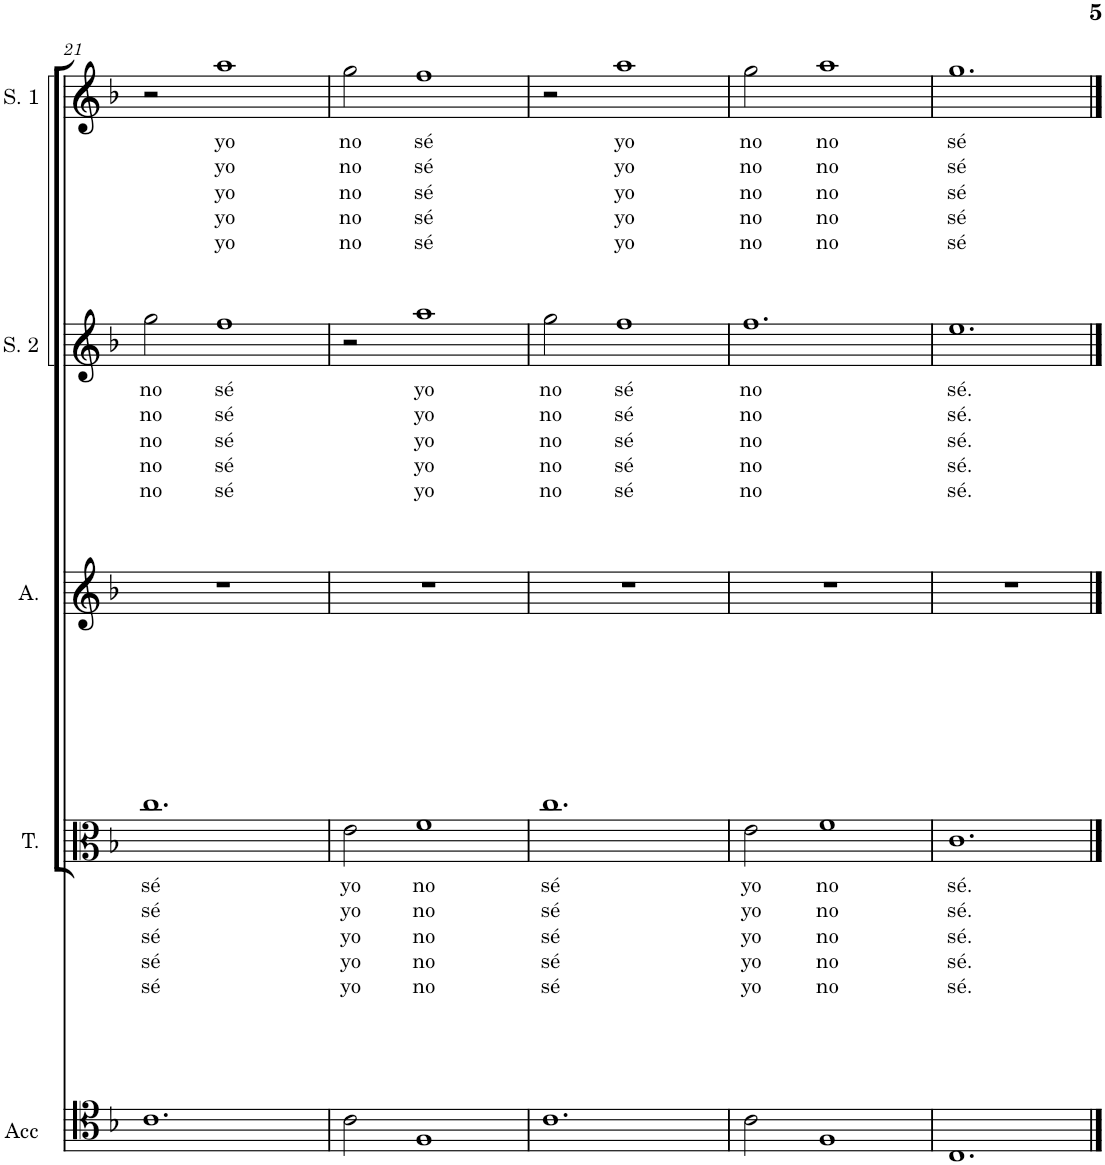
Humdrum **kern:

**kern	**kern	**text	**text	**text	**text	**text	**kern	**kern	**text	**text	**text	**text	**text	**kern	**text	**text	**text	**text	**text
*part5	*part4	*part4	*part4	*part4	*part4	*part4	*part3	*part2	*part2	*part2	*part2	*part2	*part2	*part1	*part1	*part1	*part1	*part1	*part1
*staff5	*staff4	*staff4	*staff4	*staff4	*staff4	*staff4	*staff3	*staff2	*staff2	*staff2	*staff2	*staff2	*staff2	*staff1	*staff1	*staff1	*staff1	*staff1	*staff1
*I"Acompañamiento	*I"Tenor	*	*	*	*	*	*I"Alto	*I"Soprano 2	*	*	*	*	*	*I"Soprano 1	*	*	*	*	*
*	*I'T.	*	*	*	*	*	*I'A.	*I'S. 2	*	*	*	*	*	*I'S. 1	*	*	*	*	*
!!LO:PB:g=z
*clefC4	*clefC3	*	*	*	*	*	*clefG2	*clefG2	*	*	*	*	*	*clefG2	*	*	*	*	*
*k[b-]	*k[b-]	*	*	*	*	*	*k[b-]	*k[b-]	*	*	*	*	*	*k[b-]	*	*	*	*	*
*M3/2	*M3/2	*	*	*	*	*	*M3/2	*M3/2	*	*	*	*	*	*M3/2	*	*	*	*	*
=21	=21	=21	=21	=21	=21	=21	=21	=21	=21	=21	=21	=21	=21	=21	=21	=21	=21	=21	=21
!	!	!LO:LY:b	!LO:LY:b	!LO:LY:b	!LO:LY:b	!LO:LY:b	!	!	!LO:LY:b	!LO:LY:b	!LO:LY:b	!LO:LY:b	!LO:LY:b	!	!	!	!	!	!
1.c	1.cc	sé	sé	sé	sé	sé	1.r	2gg\	no	no	no	no	no	2r	.	.	.	.	.
!	!	!	!	!	!	!	!	!	!LO:LY:b	!LO:LY:b	!LO:LY:b	!LO:LY:b	!LO:LY:b	!	!LO:LY:b	!LO:LY:b	!LO:LY:b	!LO:LY:b	!LO:LY:b
.	.	.	.	.	.	.	.	1ff	sé	sé	sé	sé	sé	1aa	yo	yo	yo	yo	yo
=22	=22	=22	=22	=22	=22	=22	=22	=22	=22	=22	=22	=22	=22	=22	=22	=22	=22	=22	=22
!	!	!LO:LY:b	!LO:LY:b	!LO:LY:b	!LO:LY:b	!LO:LY:b	!	!	!	!	!	!	!	!	!LO:LY:b	!LO:LY:b	!LO:LY:b	!LO:LY:b	!LO:LY:b
2c\	2e\	yo	yo	yo	yo	yo	1.r	2r	.	.	.	.	.	2gg\	no	no	no	no	no
!	!	!LO:LY:b	!LO:LY:b	!LO:LY:b	!LO:LY:b	!LO:LY:b	!	!	!LO:LY:b	!LO:LY:b	!LO:LY:b	!LO:LY:b	!LO:LY:b	!	!LO:LY:b	!LO:LY:b	!LO:LY:b	!LO:LY:b	!LO:LY:b
1F	1f	no	no	no	no	no	.	1aa	yo	yo	yo	yo	yo	1ff	sé	sé	sé	sé	sé
=23	=23	=23	=23	=23	=23	=23	=23	=23	=23	=23	=23	=23	=23	=23	=23	=23	=23	=23	=23
!	!	!LO:LY:b	!LO:LY:b	!LO:LY:b	!LO:LY:b	!LO:LY:b	!	!	!LO:LY:b	!LO:LY:b	!LO:LY:b	!LO:LY:b	!LO:LY:b	!	!	!	!	!	!
1.c	1.cc	sé	sé	sé	sé	sé	1.r	2gg\	no	no	no	no	no	2r	.	.	.	.	.
!	!	!	!	!	!	!	!	!	!LO:LY:b	!LO:LY:b	!LO:LY:b	!LO:LY:b	!LO:LY:b	!	!LO:LY:b	!LO:LY:b	!LO:LY:b	!LO:LY:b	!LO:LY:b
.	.	.	.	.	.	.	.	1ff	sé	sé	sé	sé	sé	1aa	yo	yo	yo	yo	yo
=24	=24	=24	=24	=24	=24	=24	=24	=24	=24	=24	=24	=24	=24	=24	=24	=24	=24	=24	=24
!	!	!LO:LY:b	!LO:LY:b	!LO:LY:b	!LO:LY:b	!LO:LY:b	!	!	!LO:LY:b	!LO:LY:b	!LO:LY:b	!LO:LY:b	!LO:LY:b	!	!LO:LY:b	!LO:LY:b	!LO:LY:b	!LO:LY:b	!LO:LY:b
2c\	2e\	yo	yo	yo	yo	yo	1.r	1.ff	no	no	no	no	no	2gg\	no	no	no	no	no
!	!	!LO:LY:b	!LO:LY:b	!LO:LY:b	!LO:LY:b	!LO:LY:b	!	!	!	!	!	!	!	!	!LO:LY:b	!LO:LY:b	!LO:LY:b	!LO:LY:b	!LO:LY:b
1F	1f	no	no	no	no	no	.	.	.	.	.	.	.	1aa	no	no	no	no	no
=25	=25	=25	=25	=25	=25	=25	=25	=25	=25	=25	=25	=25	=25	=25	=25	=25	=25	=25	=25
!	!	!LO:LY:b	!LO:LY:b	!LO:LY:b	!LO:LY:b	!LO:LY:b	!	!	!LO:LY:b	!LO:LY:b	!LO:LY:b	!LO:LY:b	!LO:LY:b	!	!LO:LY:b	!LO:LY:b	!LO:LY:b	!LO:LY:b	!LO:LY:b
1.C	1.c	sé.	sé.	sé.	sé.	sé.	1.r	1.ee	sé.	sé.	sé.	sé.	sé.	1.gg	sé	sé	sé	sé	sé
==	==	==	==	==	==	==	==	==	==	==	==	==	==	==	==	==	==	==	==
*-	*-	*-	*-	*-	*-	*-	*-	*-	*-	*-	*-	*-	*-	*-	*-	*-	*-	*-	*-
